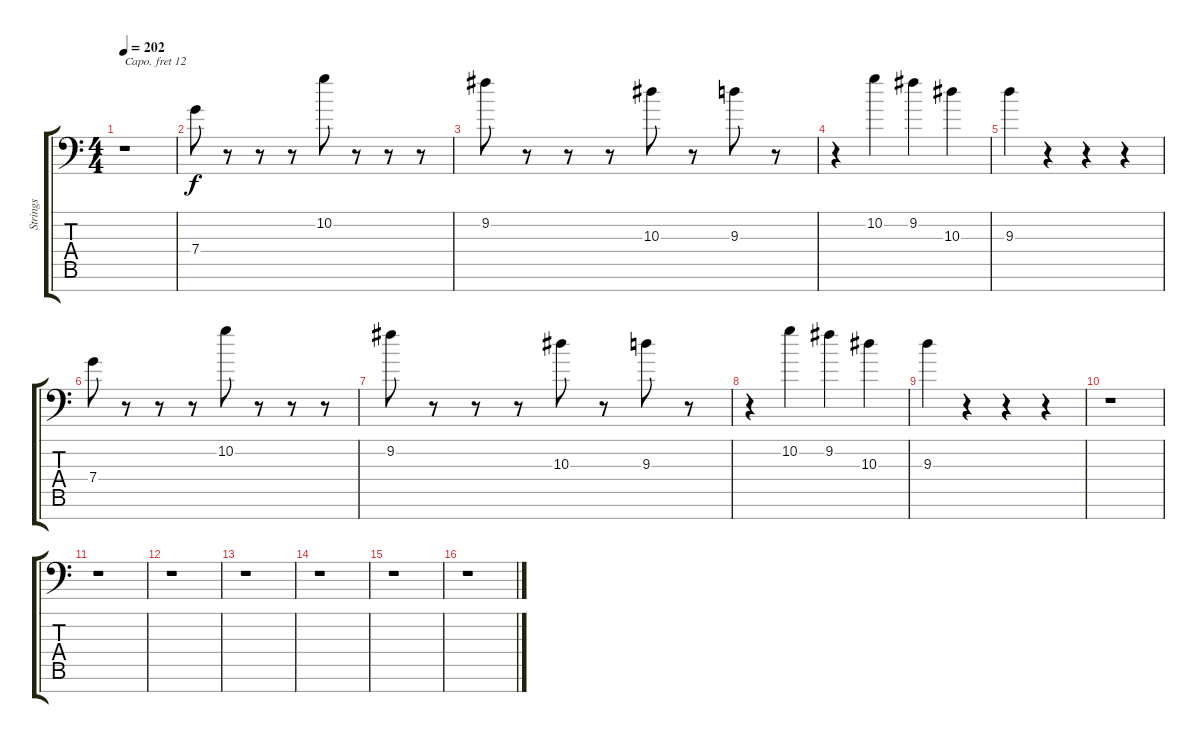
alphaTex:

\track ("Strings" "Strings") {instrument stringensemble1}
\staff {score tabs}
\capo 12
\tuning (D4 A3 F3 C3 G2 D2 G1) {hide}
\ts (4 4)
\tempo 202
\clef f4
\ks c
r.1{dy f} |
7.4.8 r.8 r.8 r.8 10.2.8 r.8 r.8 r.8 |
9.2.8 r.8 r.8 r.8 10.3.8 r.8 9.3.8 r.8 |
r.4 10.2.4 9.2.4 10.3.4 |
9.3.4 r.4 r.4 r.4 |
7.4.8 r.8 r.8 r.8 10.2.8 r.8 r.8 r.8 |
9.2.8 r.8 r.8 r.8 10.3.8 r.8 9.3.8 r.8 |
r.4 10.2.4 9.2.4 10.3.4 |
9.3.4 r.4 r.4 r.4 |
r.1 |
r.1 |
r.1 |
r.1 |
r.1 |
r.1 |
r.1
